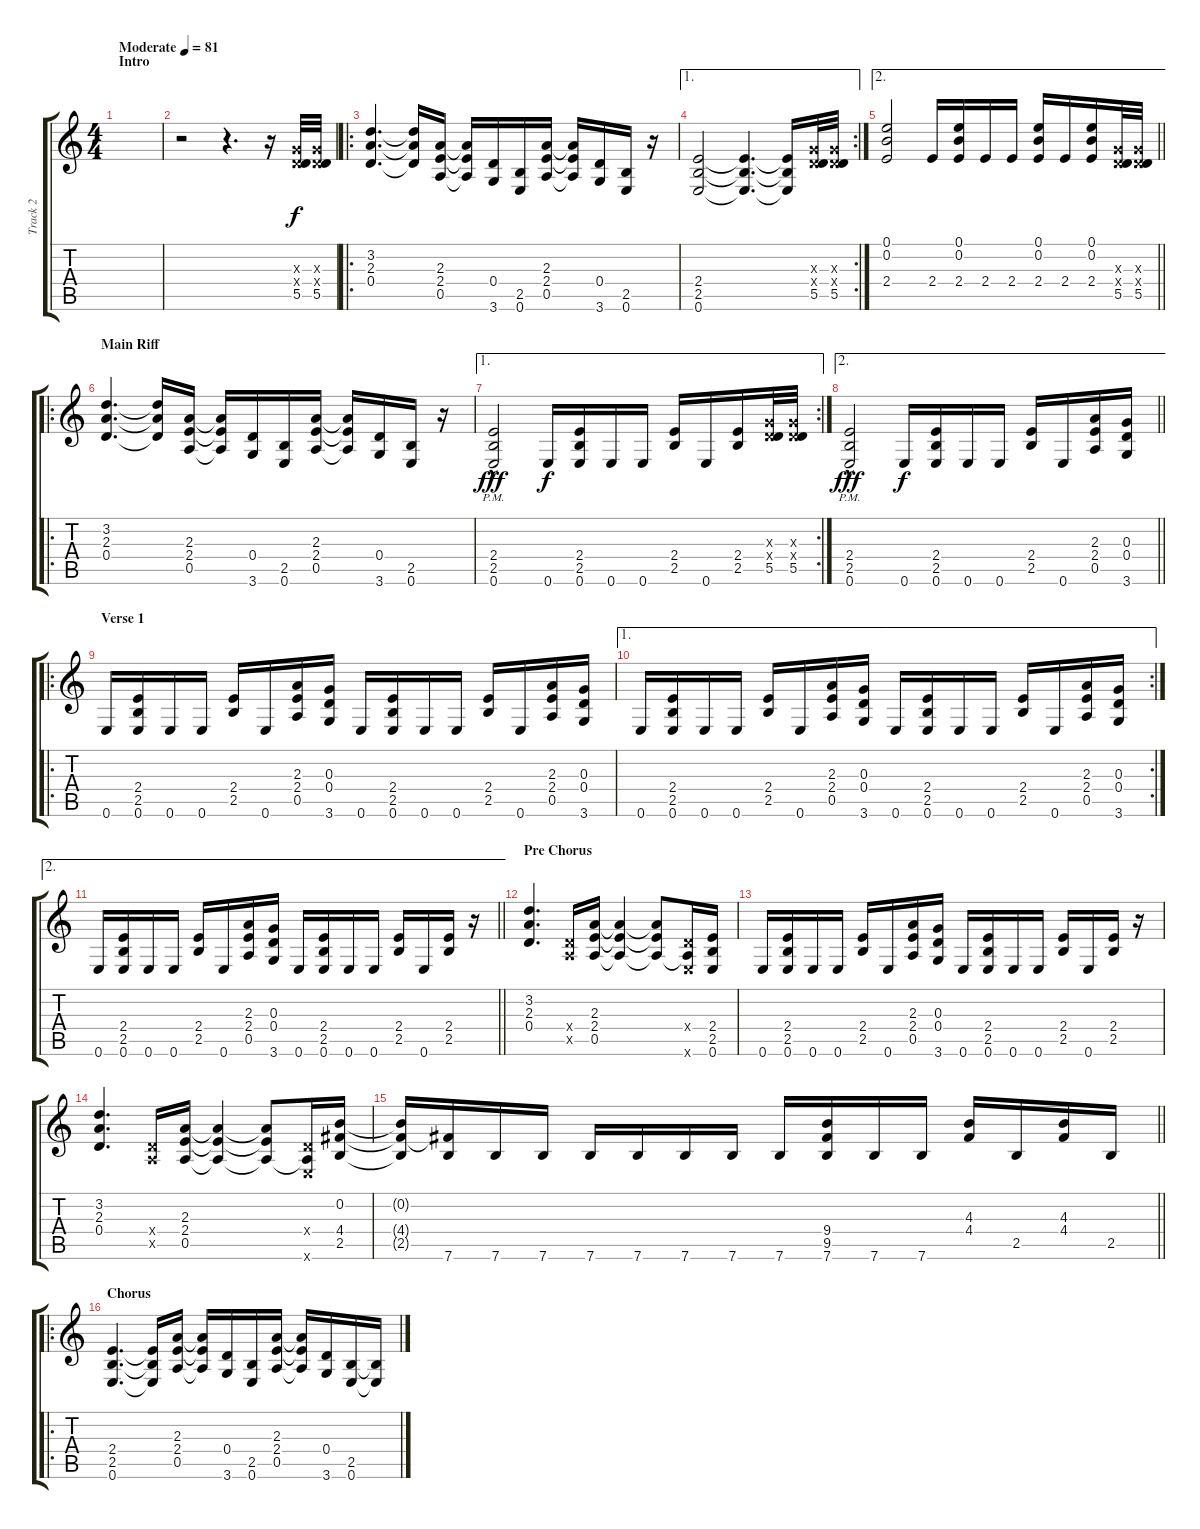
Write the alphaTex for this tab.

\track ("Track 2" "Track 2") {instrument overdrivenguitar}
\staff {score tabs}
\tuning (E4 B3 G3 D3 A2 E2) {hide}
\ts (4 4)
\section ("" "Intro")
\tempo (81 "Moderate")
\clef g2
\ks c
|
r.2 r.4{d} r.16 (0.3{x} 0.4{x} 5.5).32 (0.3{x} 0.4{x} 5.5).32 |
\ro
(3.2 2.3 0.4).4{d} (3.2{t} 2.3{t} 0.4{t}).16 (2.3 2.4 0.5).16 (2.3{t} 2.4{t} 0.5{t}).16 (0.4 3.6).16 (2.5 0.6).16 (2.3 2.4 0.5).16 (2.3{t} 2.4{t} 0.5{t}).16 (0.4 3.6).16 (2.5 0.6).16 r.16 |
\ae 1
\rc 2
(2.4 2.5 0.6).2 (2.4{t} 2.5{t} 0.6{t}).4{d} (2.4{t} 2.5{t} 0.6{t}).16 (0.3{x} 0.4{x} 5.5).32 (0.3{x} 0.4{x} 5.5).32 |
\ae 2
\barLineRight lightlight
(0.1 0.2 2.4).2 2.4.16 (0.1 0.2 2.4).16 2.4.16 2.4.16 (0.1 0.2 2.4).16 2.4.16 (0.1 0.2 2.4).16 (0.3{x} 0.4{x} 5.5).32 (0.3{x} 0.4{x} 5.5).32 |
\ro
\section ("" "Main Riff")
(3.2 2.3 0.4).4{d} (3.2{t} 2.3{t} 0.4{t}).16 (2.3 2.4 0.5).16 (2.3{t} 2.4{t} 0.5{t}).16 (0.4 3.6).16 (2.5 0.6).16 (2.3 2.4 0.5).16 (2.3{t} 2.4{t} 0.5{t}).16 (0.4 3.6).16 (2.5 0.6).16 r.16 |
\ae 1
\rc 2
(2.4 2.5 0.6{hac pm}).2{dy fff} 0.6.16{dy f} (2.4 2.5 0.6).16 0.6.16 0.6.16 (2.4 2.5).16 0.6.16 (2.4 2.5).16 (0.3{x} 0.4{x} 5.5).32 (0.3{x} 0.4{x} 5.5).32 |
\ae 2
\barLineRight lightlight
(2.4 2.5 0.6{hac pm}).2{dy fff} 0.6.16{dy f} (2.4 2.5 0.6).16 0.6.16 0.6.16 (2.4 2.5).16 0.6.16 (2.3 2.4 0.5).16 (0.3 0.4 3.6).16 |
\ro
\section ("" "Verse 1")
0.6.16 (2.4 2.5 0.6).16 0.6.16 0.6.16 (2.4 2.5).16 0.6.16 (2.3 2.4 0.5).16 (0.3 0.4 3.6).16 0.6.16 (2.4 2.5 0.6).16 0.6.16 0.6.16 (2.4 2.5).16 0.6.16 (2.3 2.4 0.5).16 (0.3 0.4 3.6).16 |
\ae 1
\rc 2
0.6.16 (2.4 2.5 0.6).16 0.6.16 0.6.16 (2.4 2.5).16 0.6.16 (2.3 2.4 0.5).16 (0.3 0.4 3.6).16 0.6.16 (2.4 2.5 0.6).16 0.6.16 0.6.16 (2.4 2.5).16 0.6.16 (2.3 2.4 0.5).16 (0.3 0.4 3.6).16 |
\ae 2
\barLineRight lightlight
0.6.16 (2.4 2.5 0.6).16 0.6.16 0.6.16 (2.4 2.5).16 0.6.16 (2.3 2.4 0.5).16 (0.3 0.4 3.6).16 0.6.16 (2.4 2.5 0.6).16 0.6.16 0.6.16 (2.4 2.5).16 0.6.16 (2.4 2.5).16 r.16 |
\section ("" "Pre Chorus")
(3.2 2.3 0.4).4{d} (0.4{x} 0.5{x}).16 (2.3 2.4 0.5).16 (2.3{t} 2.4{t} 0.5{t}).4 (2.3{t} 2.4{t} 0.5{t}).8 (0.4{x} 0.5{t} 0.6{x}).16 (2.4 2.5 0.6).16 |
0.6.16 (2.4 2.5 0.6).16 0.6.16 0.6.16 (2.4 2.5).16 0.6.16 (2.3 2.4 0.5).16 (0.3 0.4 3.6).16 0.6.16 (2.4 2.5 0.6).16 0.6.16 0.6.16 (2.4 2.5).16 0.6.16 (2.4 2.5).16 r.16 |
(3.2 2.3 0.4).4{d} (0.4{x} 0.5{x}).16 (2.3 2.4 0.5).16 (2.3{t} 2.4{t} 0.5{t}).4 (2.3{t} 2.4{t} 0.5{t}).8 (0.4{x} 0.5{t} 0.6{x}).16 (0.2 4.4 2.5).16 |
\barLineRight lightlight
(0.2{t} 4.4{t} 2.5{t}).16 (4.4{t} 7.6).16 7.6.16 7.6.16 7.6.16 7.6.16 7.6.16 7.6.16 7.6.16 (9.4 9.5 7.6).16 7.6.16 7.6.16 (4.3 4.4).16 2.5.16 (4.3 4.4).16 2.5.16 |
\ro
\section ("" "Chorus")
(2.4 2.5 0.6).4{d} (2.4{t} 2.5{t} 0.6{t}).16 (2.3 2.4 0.5).16 (2.3{t} 2.4{t} 0.5{t}).16 (0.4 3.6).16 (2.5 0.6).16 (2.3 2.4 0.5).16 (2.3{t} 2.4{t} 0.5{t}).16 (0.4 3.6).16 (2.5 0.6).16 (2.5{t} 0.6{t}).16
